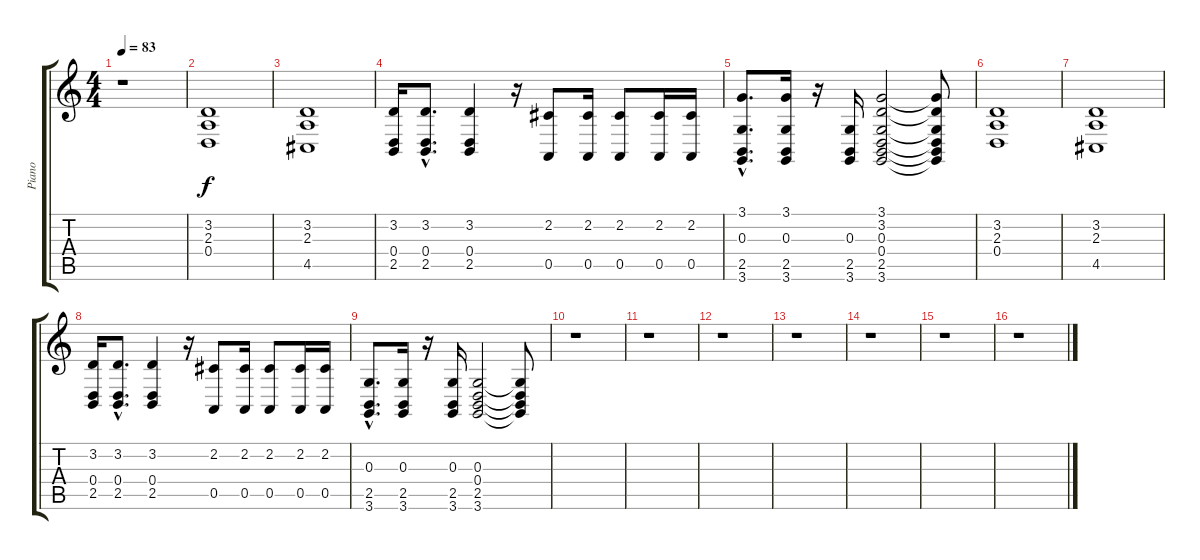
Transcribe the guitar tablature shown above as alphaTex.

\track ("Piano" "Piano") {instrument stringensemble1}
\staff {score tabs}
\tuning (E4 B3 G3 D3 A2 E2) {hide}
\ts (4 4)
\tempo 83
\clef g2
\ks c
r.1{dy f instrument stringensemble1} |
(3.2 2.3 0.4).1 |
(3.2 2.3 4.5).1 |
(3.2 0.4 2.5).16 (3.2{hac} 0.4{hac} 2.5{hac}).8{d} (3.2 0.4 2.5).4 r.16 (2.2 0.5).8 (2.2 0.5).16 (2.2 0.5).8 (2.2 0.5).16 (2.2 0.5).16 |
(3.1{hac} 0.3{hac} 2.5{hac} 3.6{hac}).8{d} (3.1 0.3 2.5 3.6).16 r.16 (0.3 2.5 3.6).16 (3.1 3.2 0.3 0.4 2.5 3.6).2 (3.1{t} 3.2{t} 0.3{t} 0.4{t} 2.5{t} 3.6{t}).8 |
(3.2 2.3 0.4).1 |
(3.2 2.3 4.5).1 |
(3.2 0.4 2.5).16 (3.2{hac} 0.4{hac} 2.5{hac}).8{d} (3.2 0.4 2.5).4 r.16 (2.2 0.5).8 (2.2 0.5).16 (2.2 0.5).8 (2.2 0.5).16 (2.2 0.5).16 |
(0.3{hac} 2.5{hac} 3.6{hac}).8{d} (0.3 2.5 3.6).16 r.16 (0.3 2.5 3.6).16 (0.3 0.4 2.5 3.6).2 (0.3{t} 0.4{t} 2.5{t} 3.6{t}).8 |
r.1 |
r.1 |
r.1 |
r.1 |
r.1 |
r.1 |
r.1
